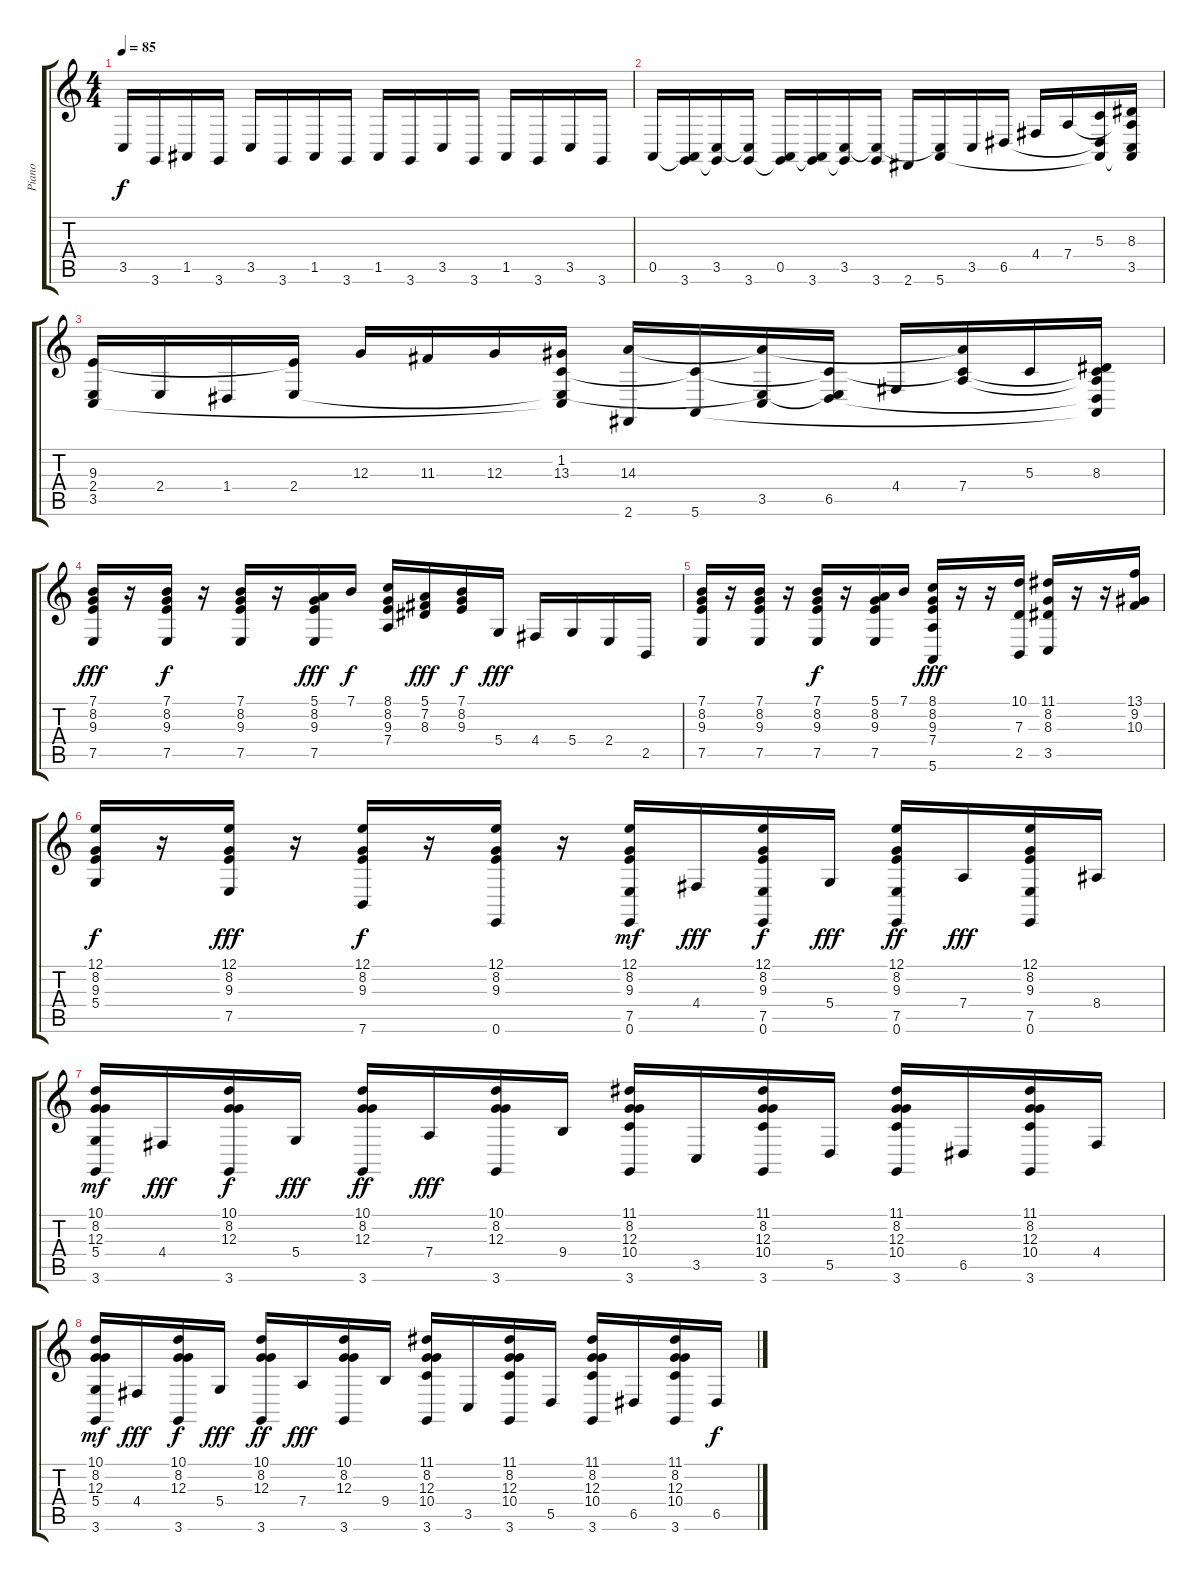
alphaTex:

\track ("Piano" "Piano") {instrument acousticgrandpiano}
\staff {score tabs}
\tuning (E4 B3 G3 D3 A2 E2) {hide}
\ts (4 4)
\tempo 85
\clef g2
\ks c
3.5.16{dy f} 3.6.16 1.5.16 3.6.16 3.5.16 3.6.16 1.5.16 3.6.16 1.5.16 3.6.16 3.5.16 3.6.16 1.5.16 3.6.16 3.5.16 3.6.16 |
0.5.16 (0.5{t} 3.6).16 (3.5 3.6{t}).16 (3.5{t} 3.6).16 (0.5 3.6{t}).16 (0.5{t} 3.6).16 (3.5 3.6{t}).16 (3.5{t} 3.6).16 2.6.16 (3.5{t} 5.6).16 3.5.16 6.5.16 4.4.16 7.4.16 (5.3 6.5{t} 5.6{t}).16 (8.3 7.4{t} 3.5 5.6{t}).16 |
(9.3 2.4 3.5).16 2.4.16 1.4.16 (9.3{t} 2.4).16 12.3.16 11.3.16 12.3.16 (1.2{t} 13.3 2.4{t} 3.5{t}).16 (14.3 2.6).16 (1.2{t} 5.6).16 (14.3{t} 2.4{t} 3.5).16 (1.2{t} 2.4{t} 6.5).16 4.4.16 (1.2{t} 14.3{t} 7.4).16 5.3.16 (1.2{t} 8.3 7.4{t} 6.5{t} 5.6{t}).16 |
(7.1 8.2 9.3 7.5).16{dy fff} r.16 (7.1 8.2 9.3 7.5).16{dy f} r.16 (7.1 8.2 9.3 7.5).16 r.16 (5.1 8.2 9.3 7.5).16{dy fff} 7.1.16{dy f} (8.1 8.2 9.3 7.4).16 (5.1 7.2 8.3).16{dy fff} (7.1 8.2 9.3).16{dy f} 5.4.16{dy fff} 4.4.16 5.4.16 2.4.16 2.5.16 |
(7.1 8.2 9.3 7.5).16 r.16 (7.1 8.2 9.3 7.5).16 r.16 (7.1 8.2 9.3 7.5).16{dy f} r.16 (5.1 8.2 9.3 7.5).16 7.1.16 (8.1 8.2 9.3 7.4 5.6).16{dy fff} r.16 r.16 (10.1 7.3 2.5).16 (11.1 8.2 8.3 3.5).16 r.16 r.16 (13.1 9.2 10.3).16 |
(12.1 8.2 9.3 5.4).16{dy f} r.16 (12.1 8.2 9.3 7.5).16{dy fff} r.16 (12.1 8.2 9.3 7.6).16{dy f} r.16 (12.1 8.2 9.3 0.6).16 r.16 (12.1 8.2 9.3 7.5 0.6).16{dy mf} 4.4.16{dy fff} (12.1 8.2 9.3 7.5 0.6).16{dy f} 5.4.16{dy fff} (12.1 8.2 9.3 7.5 0.6).16{dy ff} 7.4.16{dy fff} (12.1 8.2 9.3 7.5 0.6).16 8.4.16 |
(10.1 8.2 12.3 5.4 3.6).16{dy mf} 4.4.16{dy fff} (10.1 8.2 12.3 3.6).16{dy f} 5.4.16{dy fff} (10.1 8.2 12.3 3.6).16{dy ff} 7.4.16{dy fff} (10.1 8.2 12.3 3.6).16 9.4.16 (11.1 8.2 12.3 10.4 3.6).16 3.5.16 (11.1 8.2 12.3 10.4 3.6).16 5.5.16 (11.1 8.2 12.3 10.4 3.6).16 6.5.16 (11.1 8.2 12.3 10.4 3.6).16 4.4.16 |
(10.1 8.2 12.3 5.4 3.6).16{dy mf} 4.4.16{dy fff} (10.1 8.2 12.3 3.6).16{dy f} 5.4.16{dy fff} (10.1 8.2 12.3 3.6).16{dy ff} 7.4.16{dy fff} (10.1 8.2 12.3 3.6).16 9.4.16 (11.1 8.2 12.3 10.4 3.6).16 3.5.16 (11.1 8.2 12.3 10.4 3.6).16 5.5.16 (11.1 8.2 12.3 10.4 3.6).16 6.5.16 (11.1 8.2 12.3 10.4 3.6).16 6.5.16{dy f}
